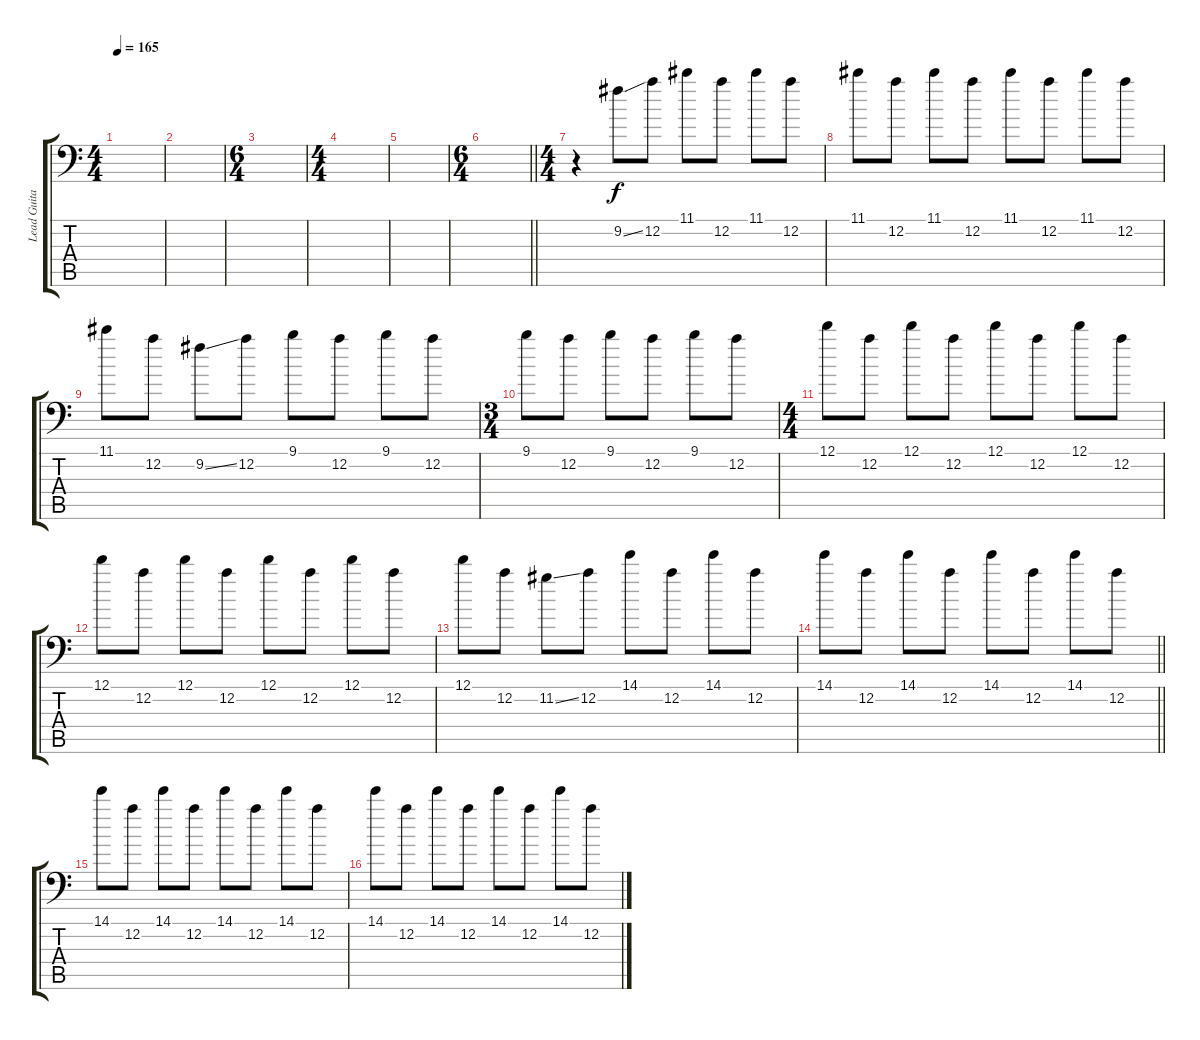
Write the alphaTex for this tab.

\track ("Lead Guitar #1" "Lead Guita") {instrument distortionguitar}
\staff {score tabs}
\tuning (D4 A3 F3 C3 G2 A1) {hide}
\ts (4 4)
\section ("" "")
\tempo 165
\clef f4
\ks c
|
|
\ts (6 4)
|
\ts (4 4)
|
|
\ts (6 4)
\barLineRight lightlight
|
\ts (4 4)
\section ("" "")
r.4{volume 10} 9.2{ss}.8 12.2.8 11.1.8 12.2.8 11.1.8 12.2.8 |
11.1.8 12.2.8 11.1.8 12.2.8 11.1.8 12.2.8 11.1.8 12.2.8 |
11.1.8 12.2.8 9.2{ss}.8 12.2.8 9.1.8 12.2.8 9.1.8 12.2.8 |
\ts (3 4)
9.1.8 12.2.8 9.1.8 12.2.8 9.1.8 12.2.8 |
\ts (4 4)
12.1.8 12.2.8 12.1.8 12.2.8 12.1.8 12.2.8 12.1.8 12.2.8 |
12.1.8 12.2.8 12.1.8 12.2.8 12.1.8 12.2.8 12.1.8 12.2.8 |
12.1.8 12.2.8 11.2{ss}.8 12.2.8 14.1.8 12.2.8 14.1.8 12.2.8 |
\barLineRight lightlight
14.1.8 12.2.8 14.1.8 12.2.8 14.1.8 12.2.8 14.1.8 12.2.8 |
\section ("" "")
14.1.8{volume 0} 12.2.8 14.1.8 12.2.8 14.1.8 12.2.8 14.1.8 12.2.8 |
14.1.8 12.2.8 14.1.8 12.2.8 14.1.8 12.2.8 14.1.8 12.2.8
